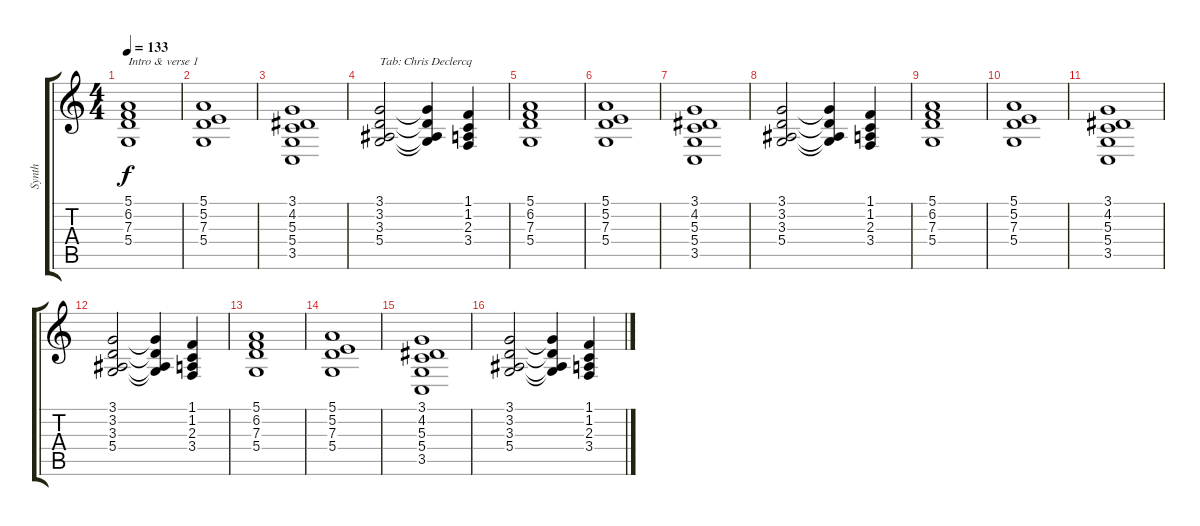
\track ("Synth" "Synth") {instrument synthvoice}
\staff {score tabs}
\tuning (E4 B3 G3 D3 A2 E2) {hide}
\ts (4 4)
\tempo 133
\clef g2
\ks c
(5.1 6.2 7.3 5.4).1{txt "Intro & verse 1" dy f instrument synthvoice} |
(5.1 5.2 7.3 5.4).1 |
(3.1 4.2 5.3 5.4 3.5).1 |
(3.1 3.2 3.3 5.4).2{txt "Tab: Chris Declercq"} (3.1{t} 3.2{t} 3.3{t} 5.4{t}).4 (1.1 1.2 2.3 3.4).4 |
(5.1 6.2 7.3 5.4).1 |
(5.1 5.2 7.3 5.4).1 |
(3.1 4.2 5.3 5.4 3.5).1 |
(3.1 3.2 3.3 5.4).2 (3.1{t} 3.2{t} 3.3{t} 5.4{t}).4 (1.1 1.2 2.3 3.4).4 |
(5.1 6.2 7.3 5.4).1 |
(5.1 5.2 7.3 5.4).1 |
(3.1 4.2 5.3 5.4 3.5).1 |
(3.1 3.2 3.3 5.4).2 (3.1{t} 3.2{t} 3.3{t} 5.4{t}).4 (1.1 1.2 2.3 3.4).4 |
(5.1 6.2 7.3 5.4).1 |
(5.1 5.2 7.3 5.4).1 |
(3.1 4.2 5.3 5.4 3.5).1 |
(3.1 3.2 3.3 5.4).2 (3.1{t} 3.2{t} 3.3{t} 5.4{t}).4 (1.1 1.2 2.3 3.4).4
